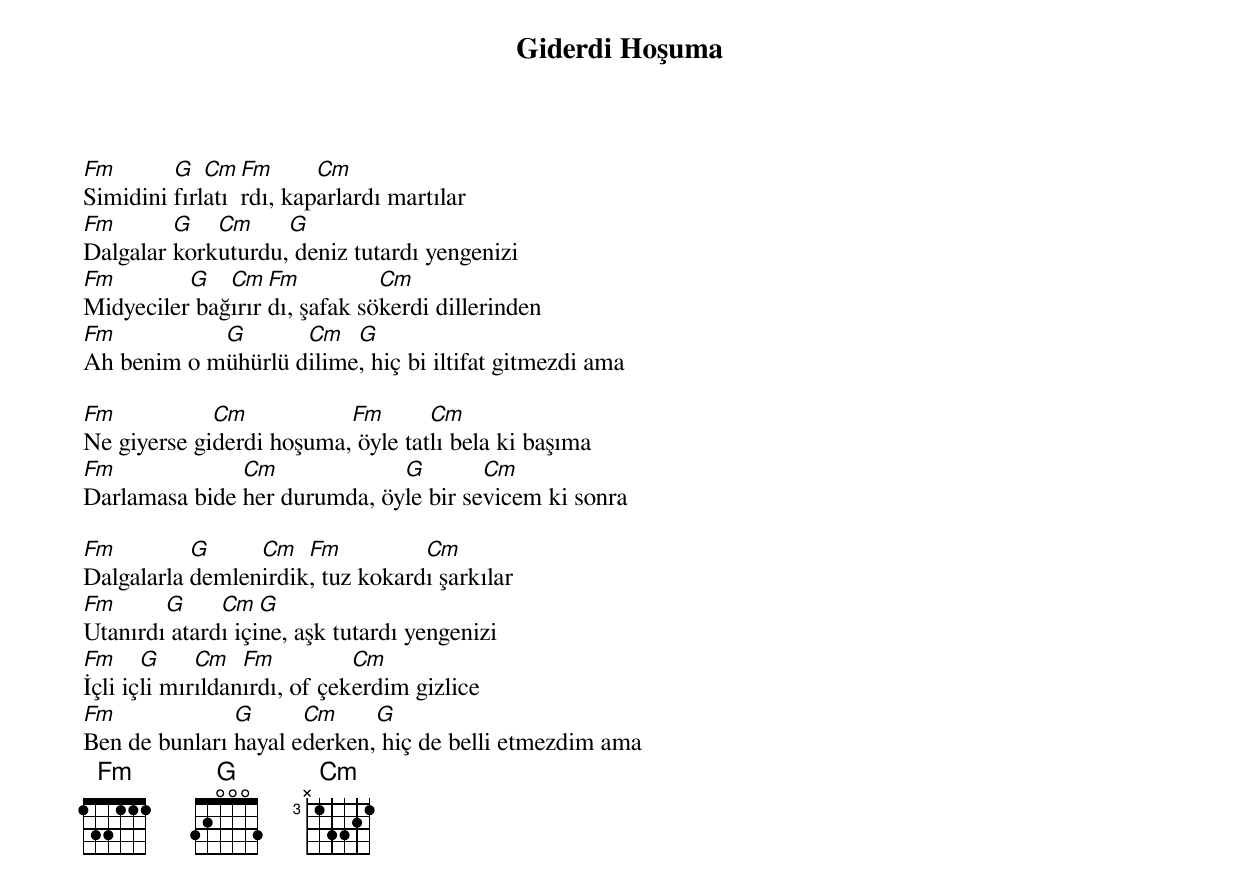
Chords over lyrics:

{title: Giderdi Hoşuma}
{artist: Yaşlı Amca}

Fm       G   Cm Fm      Cm
Simidini fırlatırdı, kaparlardı martılar
Fm       G   Cm     G
Dalgalar korkuturdu, deniz tutardı yengenizi
Fm        G   Cm  Fm          Cm
Midyeciler bağırırdı, şafak sökerdi dillerinden
Fm          G       Cm   G
Ah benim o mühürlü dilime, hiç bi iltifat gitmezdi ama

Fm           Cm           Fm       Cm
Ne giyerse giderdi hoşuma, öyle tatlı bela ki başıma
Fm             Cm             G        Cm
Darlamasa bide her durumda, öyle bir sevicem ki sonra

Fm         G     Cm   Fm          Cm
Dalgalarla demlenirdik, tuz kokardı şarkılar
Fm      G     Cm   G
Utanırdı atardı içine, aşk tutardı yengenizi
Fm     G     Cm   Fm          Cm
İçli içli mırıldanırdı, of çekerdim gizlice
Fm             G      Cm     G
Ben de bunları hayal ederken, hiç de belli etmezdim ama
